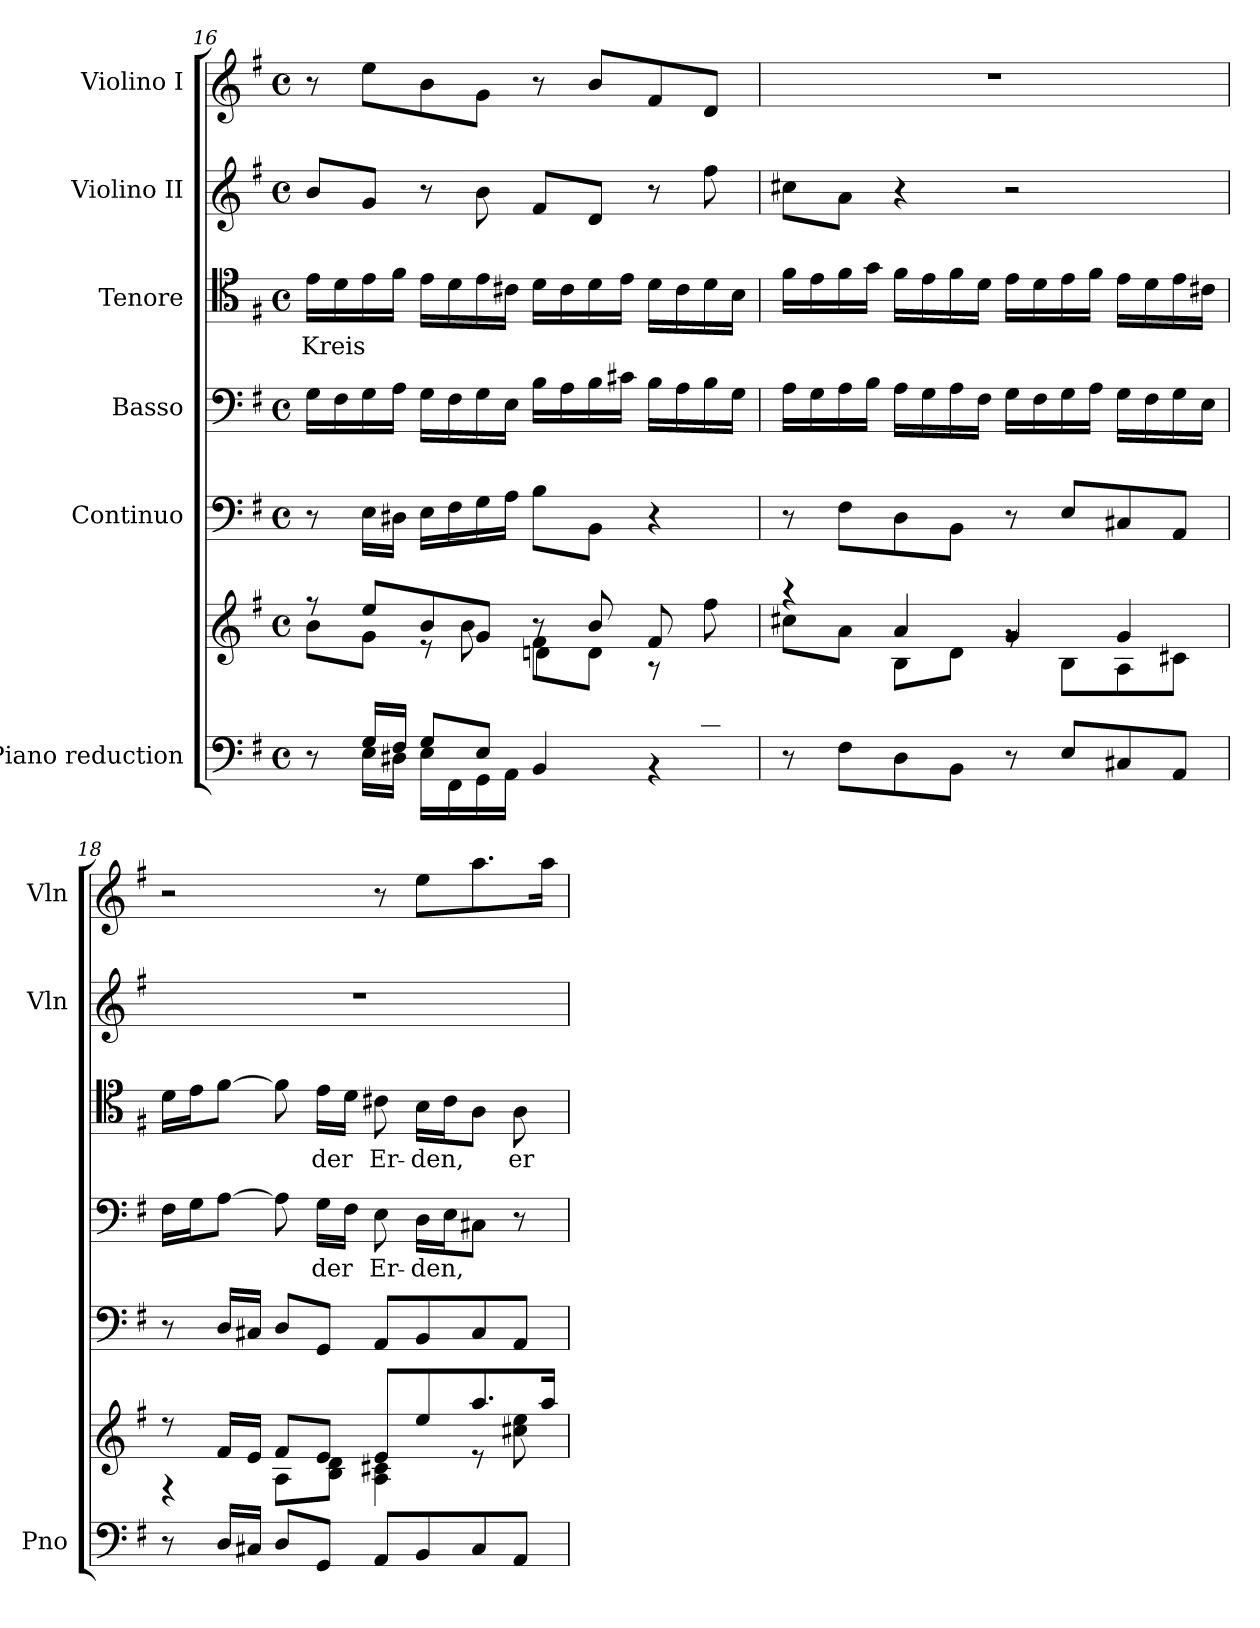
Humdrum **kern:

**kern	**kern	**kern	**kern	**text	**kern	**text	**kern	**kern	**dynam
*part6	*part6	*part5	*part4	*part4	*part3	*part3	*part2	*part1	*part1
*staff7	*staff6	*staff5	*staff4	*staff4	*staff3	*staff3	*staff2	*staff1	*staff1
*I"Piano reduction	*	*I"Continuo	*I"Basso	*	*I"Tenore	*	*I"Violino II	*I"Violino I	*
*I'Pno	*	*	*	*	*	*	*I'Vln	*I'Vln	*
!!LO:LB:g=z
*clefF4	*clefG2	*clefF4	*clefF4	*	*clefC4	*	*clefG2	*clefG2	*
*k[f#]	*k[f#]	*k[f#]	*k[f#]	*	*k[f#]	*	*k[f#]	*k[f#]	*
*M4/4	*M4/4	*M4/4	*M4/4	*	*M4/4	*	*M4/4	*M4/4	*
*met(c)	*met(c)	*met(c)	*met(c)	*	*met(c)	*	*met(c)	*met(c)	*
=16	=16	=16	=16	=16	=16	=16	=16	=16	=16
*^	*^	*	*	*	*	*	*	*	*
*	*^	*	*^	*	*	*	*	*	*	*	*
!	!	!	!	!	!	!	!	!	!	!LO:LY:b	!	!	!
2..ryy	8r	8ryy	8r	8b\L	2ryy	8r	16G\LL	.	16e\LL	Kreis	8b/L	8r	.
.	.	.	.	.	.	.	16F#\	.	16d\	.	.	.	.
.	16G/LL	16E\LL	8ee/L	8g\J	.	16E\LL	16G\	.	16e\	.	8g/J	8ee\L	.
.	16F#/JJ	16D#X\JJ	.	.	.	16D#X\JJ	16A\JJ	.	16f#\JJ	.	.	.	.
.	8G/L	16E\LL	8b/	8r	.	16E\LL	16G\LL	.	16e\LL	.	8r	8b\	.
.	.	16FF#\	.	.	.	16F#\	16F#\	.	16d\	.	.	.	.
.	8E/J	16GG\	8g/J	8b\	.	16G\	16G\	.	16e\	.	8b\	8g\J	.
.	.	16AA\JJ	.	.	.	16A\JJ	16E\JJ	.	16c#X\JJ	.	.	.	.
.	4ryy	4BB/	8r	8f#\L	4dn\	8B\L	16B\LL	.	16d\LL	.	8f#/L	8r	.
.	.	.	.	.	.	.	16A\	.	16c#\	.	.	.	.
.	.	.	8b/L	8d\J	.	8BB\J	16B\	.	16d\	.	8d/J	8b/L	.
.	.	.	.	.	.	.	16c#X\JJ	.	16e\JJ	.	.	.	.
.	4r	4ryy	8f#/	8r	4ryy	4r	16B\LL	.	16d\LL	.	8r	8f#/	.
.	.	.	.	.	.	.	16A\	.	16c#\	.	.	.	.
8d/J	.	.	8ryy	8ff#\	.	.	16B\	.	16d\	.	8ff#\	8d/J	.
.	.	.	.	.	.	.	16G\JJ	.	16B\JJ	.	.	.	.
*v	*v	*v	*	*	*	*	*	*	*	*	*	*	*
*	*	*v	*v	*	*	*	*	*	*	*	*
=17	=17	=17	=17	=17	=17	=17	=17	=17	=17	=17
8r	4r	8cc#X\L	8r	16A\LL	.	16f#\LL	.	8cc#X\L	1r	.
.	.	.	.	16G\	.	16e\	.	.	.	.
8F#\L	.	8a\J	8F#\L	16A\	.	16f#\	.	8a\J	.	.
.	.	.	.	16B\JJ	.	16g\JJ	.	.	.	.
8D\	4a/	8B\L	8D\	16A\LL	.	16f#\LL	.	4r	.	.
.	.	.	.	16G\	.	16e\	.	.	.	.
8BB\J	.	8d\J	8BB\J	16A\	.	16f#\	.	.	.	.
.	.	.	.	16F#\JJ	.	16d\JJ	.	.	.	.
8r	4g/	8rg	8r	16G\LL	.	16e\LL	.	2r	.	.
.	.	.	.	16F#\	.	16d\	.	.	.	.
8E/L	.	8B\L	8E/L	16G\	.	16e\	.	.	.	.
.	.	.	.	16A\JJ	.	16f#\JJ	.	.	.	.
8C#X/	4g/	8A\	8C#X/	16G\LL	.	16e\LL	.	.	.	.
.	.	.	.	16F#\	.	16d\	.	.	.	.
8AA/J	.	8c#X\J	8AA/J	16G\	.	16e\	.	.	.	.
.	.	.	.	16E\JJ	.	16c#X\JJ	.	.	.	.
=18	=18	=18	=18	=18	=18	=18	=18	=18	=18	=18
8r	8r	4r	8r	16F#\LL	.	16d\LL	.	1r	2r	.
.	.	.	.	16G\J	.	16e\J	.	.	.	.
16D/LL	16f#/LL	.	16D/LL	[8A\J	.	[8f#\J	.	.	.	.
16C#X/JJ	16e/JJ	.	16C#X/JJ	.	.	.	.	.	.	.
8D/L	8f#/L	8A\L	8D/L	8A\]	.	8f#\]	.	.	.	.
!	!	!	!	!	!LO:LY:b	!	!LO:LY:b	!	!	!
8GG/J	8e/J	8B\ 8d\J	8GG/J	16G\LL	der	16e\LL	der	.	.	.
.	.	.	.	16F#\JJ	.	16d\JJ	.	.	.	.
!	!	!	!	!	!LO:LY:b	!	!LO:LY:b	!	!	!
8AA/L	8e/L	4A\ 4c#X\	8AA/L	8E\	Er-	8c#X\	Er-	.	8r	.
!	!	!	!	!	!LO:LY:b	!	!LO:LY:b	!	!	!LO:DY:b
8BB/	8ee/	.	8BB/	16D\LL	-den,	16B\LL	-den,	.	8ee\L	other-dynamics
.	.	.	.	16E\J	.	16c#\J	.	.	.	.
8C#/	8.aa/	8r	8C#/	8C#X\J	.	8A\J	.	.	8.aa\	.
!	!	!	!	!	!	!	!LO:LY:b	!	!	!
8AA/J	.	8cc#X\ 8ee\	8AA/J	8r	.	8A\	er-	.	.	.
.	16aa/Jk	.	.	.	.	.	.	.	16aa\Jk	.
*	*v	*v	*	*	*	*	*	*	*	*
=	=	=	=	=	=	=	=	=	=
*-	*-	*-	*-	*-	*-	*-	*-	*-	*-
